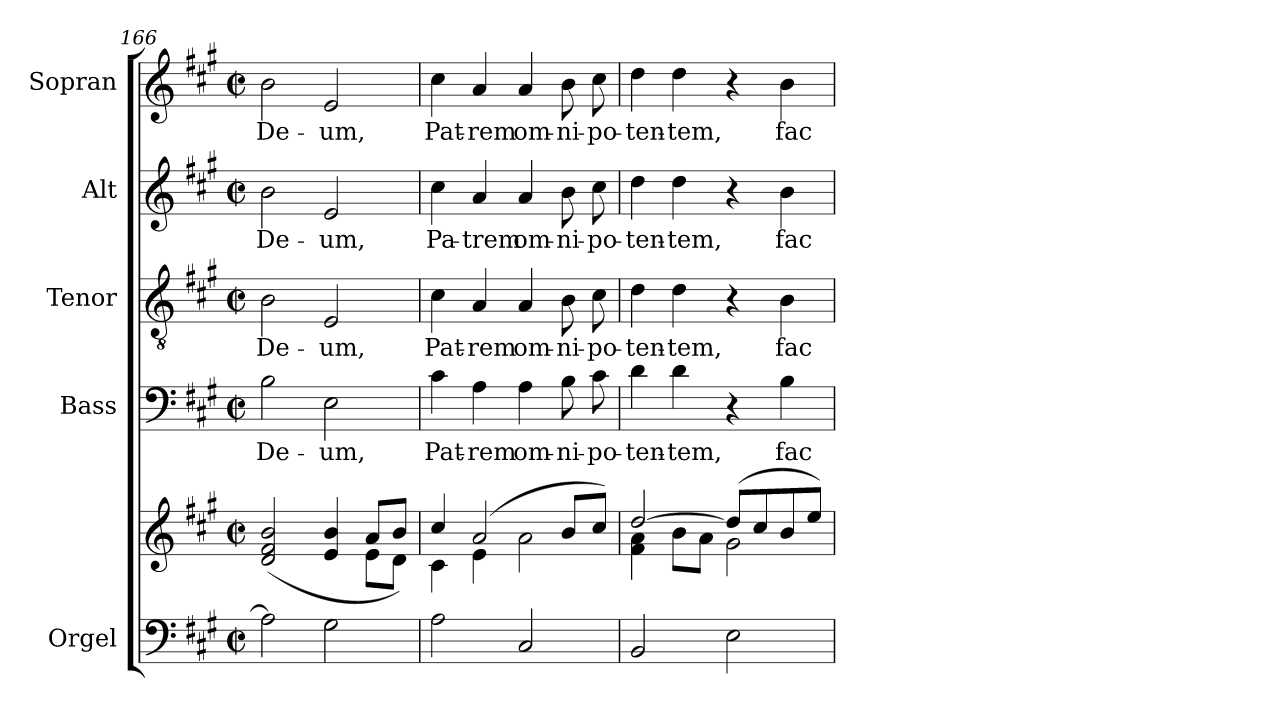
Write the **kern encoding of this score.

**kern	**kern	**kern	**text	**kern	**text	**kern	**text	**kern	**text
*part5	*part5	*part4	*part4	*part3	*part3	*part2	*part2	*part1	*part1
*staff6	*staff5	*staff4	*staff4	*staff3	*staff3	*staff2	*staff2	*staff1	*staff1
*I"Orgel	*	*I"Bass	*	*I"Tenor	*	*I"Alt	*	*I"Sopran	*
*I'Org.	*	*I'B.	*	*I'T.	*	*I'A.	*	*I'S.	*
*clefF4	*clefG2	*clefF4	*	*clefGv2	*	*clefG2	*	*clefG2	*
*k[f#c#g#]	*k[f#c#g#]	*k[f#c#g#]	*	*k[f#c#g#]	*	*k[f#c#g#]	*	*k[f#c#g#]	*
*A:	*A:	*A:	*	*A:	*	*A:	*	*A:	*
*M2/2	*M2/2	*M2/2	*	*M2/2	*	*M2/2	*	*M2/2	*
*met(c|)	*met(c|)	*met(c|)	*	*met(c|)	*	*met(c|)	*	*met(c|)	*
=166	=166	=166	=166	=166	=166	=166	=166	=166	=166
*	*^	*	*	*	*	*	*	*	*
!	!	!	!	!LO:LY:b	!	!LO:LY:b	!	!LO:LY:b	!	!LO:LY:b
2A\]	(2d/ 2f#/ 2b/	2.ryy	2B\	De-	2B\	De-	2b\	De-	2b\	De-
!	!	!	!	!LO:LY:b	!	!LO:LY:b	!	!LO:LY:b	!	!LO:LY:b
2G#\	4e/ 4b/	.	2E\	-um,	2E/	-um,	2e/	-um,	2e/	-um,
.	8a/L	8e\L	.	.	.	.	.	.	.	.
.	8b/J)	8d\J	.	.	.	.	.	.	.	.
=167	=167	=167	=167	=167	=167	=167	=167	=167	=167	=167
!	!	!	!	!LO:LY:b	!	!LO:LY:b	!	!LO:LY:b	!	!LO:LY:b
2A\	4cc#/	4c#\	4c#\	Pat-	4c#\	Pat-	4cc#\	Pa-	4cc#\	Pat-
!	!	!	!	!LO:LY:b	!	!LO:LY:b	!	!LO:LY:b	!	!LO:LY:b
.	(2a/	4e\	4A\	-rem	4A/	-rem	4a/	-trem	4a/	-rem
!	!	!	!	!LO:LY:b	!	!LO:LY:b	!	!LO:LY:b	!	!LO:LY:b
2C#/	.	2a\	4A\	om-	4A/	om-	4a/	om-	4a/	om-
!	!	!	!	!LO:LY:b	!	!LO:LY:b	!	!LO:LY:b	!	!LO:LY:b
.	8b/L	.	8B\	-ni-	8B\	-ni-	8b\	-ni-	8b\	-ni-
!	!	!	!	!LO:LY:b	!	!LO:LY:b	!	!LO:LY:b	!	!LO:LY:b
.	8cc#/J)	.	8c#\	-po-	8c#\	-po-	8cc#\	-po-	8cc#\	-po-
=168	=168	=168	=168	=168	=168	=168	=168	=168	=168	=168
!	!	!	!	!LO:LY:b	!	!LO:LY:b	!	!LO:LY:b	!	!LO:LY:b
2BB/	[>2dd/	4f#\ 4a\	4d\	-ten-	4d\	-ten-	4dd\	-ten-	4dd\	-ten-
!	!	!	!	!LO:LY:b	!	!LO:LY:b	!	!LO:LY:b	!	!LO:LY:b
.	.	8b\L	4d\	-tem,	4d\	-tem,	4dd\	-tem,	4dd\	-tem,
.	.	8a\J	.	.	.	.	.	.	.	.
2E\	(>8dd/L]	2g#\	4r	.	4r	.	4r	.	4r	.
.	8cc#/	.	.	.	.	.	.	.	.	.
!	!	!	!	!LO:LY:b	!	!LO:LY:b	!	!LO:LY:b	!	!LO:LY:b
.	8b/	.	4B\	fac-	4B\	fac-	4b\	fac-	4b\	fac-
.	8ee/J)	.	.	.	.	.	.	.	.	.
*	*v	*v	*	*	*	*	*	*	*	*
=	=	=	=	=	=	=	=	=	=
*-	*-	*-	*-	*-	*-	*-	*-	*-	*-
